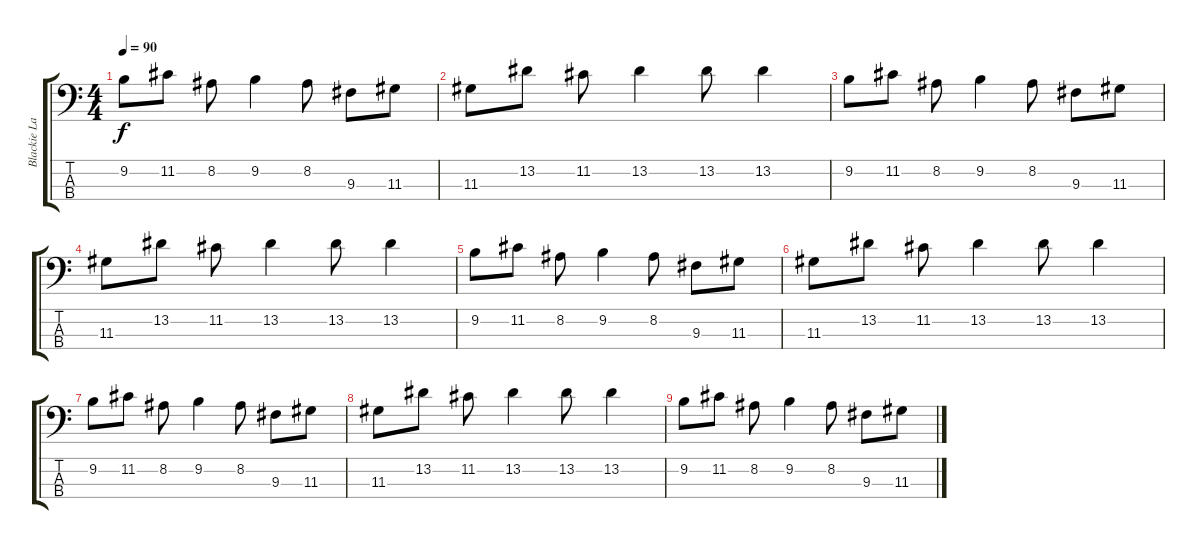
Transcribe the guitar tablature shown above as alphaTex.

\track ("Blackie Lawless" "Blackie La") {instrument electricbasspick}
\staff {score tabs}
\tuning (G2 D2 A1 E1) {hide}
\ts (4 4)
\tempo 90
\clef f4
\ks c
9.2.8{dy f} 11.2.8 8.2.8 9.2.4 8.2.8 9.3.8 11.3.8 |
11.3.8 13.2.8 11.2.8 13.2.4 13.2.8 13.2.4 |
9.2.8 11.2.8 8.2.8 9.2.4 8.2.8 9.3.8 11.3.8 |
11.3.8 13.2.8 11.2.8 13.2.4 13.2.8 13.2.4 |
9.2.8 11.2.8 8.2.8 9.2.4 8.2.8 9.3.8 11.3.8 |
11.3.8 13.2.8 11.2.8 13.2.4 13.2.8 13.2.4 |
9.2.8 11.2.8 8.2.8 9.2.4 8.2.8 9.3.8 11.3.8 |
11.3.8 13.2.8 11.2.8 13.2.4 13.2.8 13.2.4 |
9.2.8 11.2.8 8.2.8 9.2.4 8.2.8 9.3.8 11.3.8
